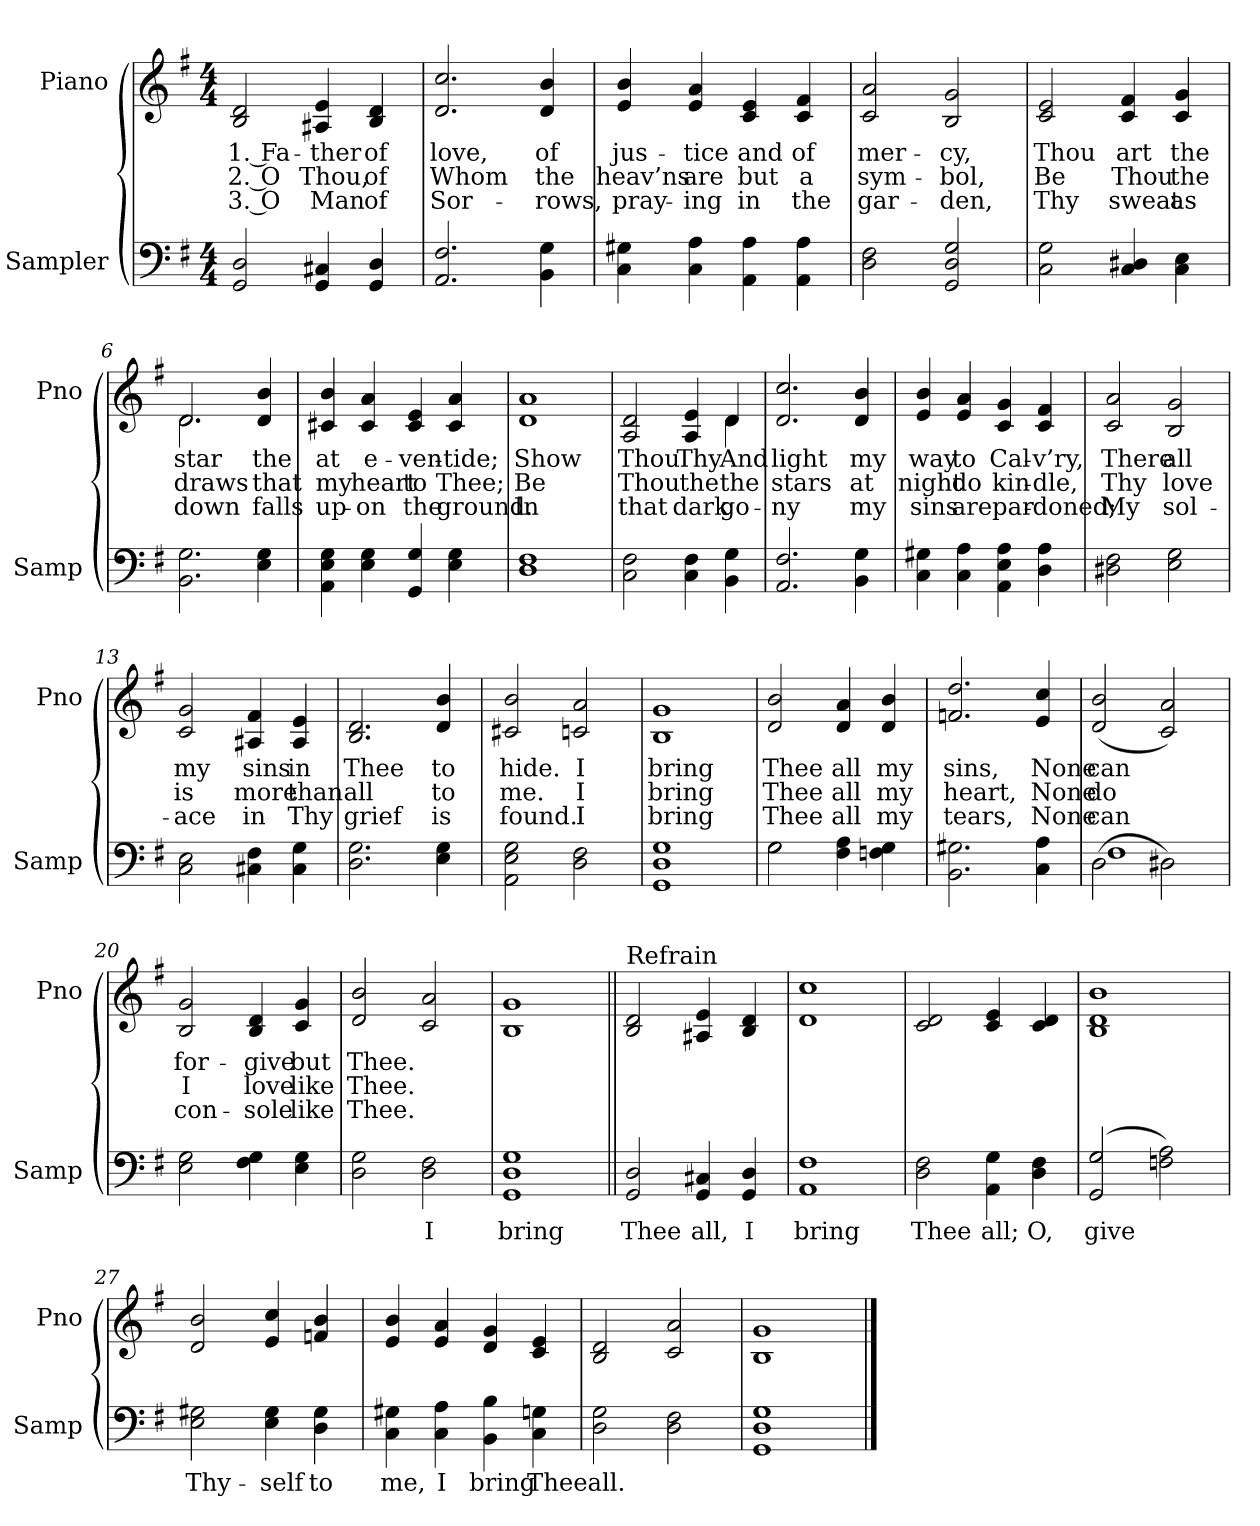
**kern	**text	**kern	**text	**text	**text
*part2	*part2	*part1	*part1	*part1	*part1
*staff2	*staff2	*staff1	*staff1	*staff1	*staff1
*I"Sampler	*	*I"Piano	*	*	*
*I'Samp	*	*I'Pno	*	*	*
*clefF4	*	*clefG2	*	*	*
*k[f#]	*	*k[f#]	*	*	*
*G:	*	*G:	*	*	*
*M4/4	*	*M4/4	*	*	*
=1	=1	=1	=1	=1	=1
2GG 2D	.	2B 2d	1. Fa-	2. O	3. O
4GG 4C#X	.	4A#X 4e	-ther	Thou,	Man
4GG 4D	.	4B 4d	of	of	of
=2	=2	=2	=2	=2	=2
2.AA 2.F#	.	2.d 2.cc	love,	Whom	Sor-
4BB 4G	.	4d 4b	of	the	-rows,
=3	=3	=3	=3	=3	=3
4C 4G#X	.	4e 4b	jus-	heav’ns	pray-
4C 4A	.	4e 4a	-tice	are	-ing
4AA 4A	.	4c 4e	and	but	in
4AA 4A	.	4c 4f#	of	a	the
=4	=4	=4	=4	=4	=4
2D 2F#	.	2c 2a	mer-	sym-	gar-
2GG 2D 2G	.	2B 2g	-cy,	-bol,	-den,
=5	=5	=5	=5	=5	=5
2C 2G	.	2c 2e	Thou	Be	Thy
4C 4D#X	.	4c 4f#	art	Thou	sweat
4C 4E	.	4c 4g	the	the	as
=6	=6	=6	=6	=6	=6
*	*	*^	*	*	*
2.BB 2.G	.	2.d/	2.d	star	draws	down
4E 4G	.	4d 4b	4ryy	the	that	falls
*	*	*v	*v	*	*	*
=7	=7	=7	=7	=7	=7
4AA 4E 4G	.	4c#X 4b	at	my	up-
4E 4G	.	4c# 4a	e-	heart	-on
4GG 4G	.	4c# 4e	-ven-	to	the
4E 4G	.	4c# 4a	-tide;	Thee;	ground.
=8	=8	=8	=8	=8	=8
1D 1F#	.	1d 1a	Show	Be	In
=9	=9	=9	=9	=9	=9
*	*	*^	*	*	*
2C 2F#	.	2A 2d	2.ryy	Thou	Thou	that
4C 4F#	.	4A 4e	.	Thy	the	dark
4BB 4G	.	4d/	4d	And	the	-go-
*	*	*v	*v	*	*	*
=10	=10	=10	=10	=10	=10
2.AA 2.F#	.	2.d 2.cc	light	stars	-ny
4BB 4G	.	4d 4b	my	at	my
=11	=11	=11	=11	=11	=11
4C 4G#X	.	4e 4b	way	night	sins
4C 4A	.	4e 4a	to	do	are
4AA 4E 4A	.	4c 4g	Cal-	kin-	par-
4D 4A	.	4c 4f#	-v’ry,	-dle,	-doned;
=12	=12	=12	=12	=12	=12
2D#X 2F#	.	2c 2a	There	Thy	My
2E 2G	.	2B 2g	all	love	sol-
=13	=13	=13	=13	=13	=13
2C 2E	.	2c 2g	my	is	-ace
4C#X 4F#	.	4A#X 4f#	sins	more	in
4C# 4G	.	4A# 4e	in	than	Thy
=14	=14	=14	=14	=14	=14
2.D 2.G	.	2.B 2.d	Thee	all	grief
4E 4G	.	4d 4b	to	to	is
=15	=15	=15	=15	=15	=15
2AA 2E 2G	.	2c#X 2b	hide.	me.	found.
2D 2F#	.	2cn 2a	I	I	I
=16	=16	=16	=16	=16	=16
1GG 1D 1G	.	1B 1g	bring	bring	bring
=17	=17	=17	=17	=17	=17
*^	*	*	*	*	*
2G\	2G	.	2d 2b	Thee	Thee	Thee
4F# 4A	2ryy	.	4d 4a	all	all	all
4Fn 4G	.	.	4d 4b	my	my	my
*v	*v	*	*	*	*	*
=18	=18	=18	=18	=18	=18
2.BB 2.G#X	.	2.fn 2.dd	sins,	heart,	tears,
4C 4A	.	4e 4cc	None	None	None
=19	=19	=19	=19	=19	=19
*^	*	*	*	*	*
(2D\	1F#	.	(2d 2b	can	do	can
2D#X\)	.	.	2c 2a)	.	.	.
*v	*v	*	*	*	*	*
=20	=20	=20	=20	=20	=20
2E 2G	.	2B 2g	for-	I	con-
4F# 4G	.	4B 4d	-give	love	-sole
4E 4G	.	4c 4g	but	like	like
=21	=21	=21	=21	=21	=21
2D 2G	.	2d 2b	Thee.	Thee.	Thee.
2D 2F#	I	2c 2a	.	.	.
=22	=22	=22	=22	=22	=22
1GG 1D 1G	bring	1B 1g	.	.	.
=23||	=23||	=23||	=23||	=23||	=23||
!	!	!LO:TX:t=Refrain	!	!	!
2GG 2D	Thee	2B 2d	.	.	.
4GG 4C#X	all,	4A#X 4e	.	.	.
4GG 4D	I	4B 4d	.	.	.
=24	=24	=24	=24	=24	=24
1AA 1F#	bring	1d 1cc	.	.	.
=25	=25	=25	=25	=25	=25
2D 2F#	Thee	2c 2d	.	.	.
4AA 4G	all;	4c 4e	.	.	.
4D 4F#	O,	4c 4d	.	.	.
=26	=26	=26	=26	=26	=26
(2GG 2G	give	1B 1d 1b	.	.	.
2Fn 2A)	.	.	.	.	.
=27	=27	=27	=27	=27	=27
2E 2G#X	Thy-	2d 2b	.	.	.
4E 4G#	-self	4e 4cc	.	.	.
4D 4G#	to	4fn 4b	.	.	.
=28	=28	=28	=28	=28	=28
4C 4G#X	me,	4e 4b	.	.	.
4C 4A	I	4e 4a	.	.	.
4BB 4B	bring	4d 4g	.	.	.
4C 4Gn	Thee	4c 4e	.	.	.
=29	=29	=29	=29	=29	=29
2D 2G	all.	2B 2d	.	.	.
2D 2F#	.	2c 2a	.	.	.
=30	=30	=30	=30	=30	=30
1GG 1D 1G	.	1B 1g	.	.	.
==	==	==	==	==	==
*-	*-	*-	*-	*-	*-
